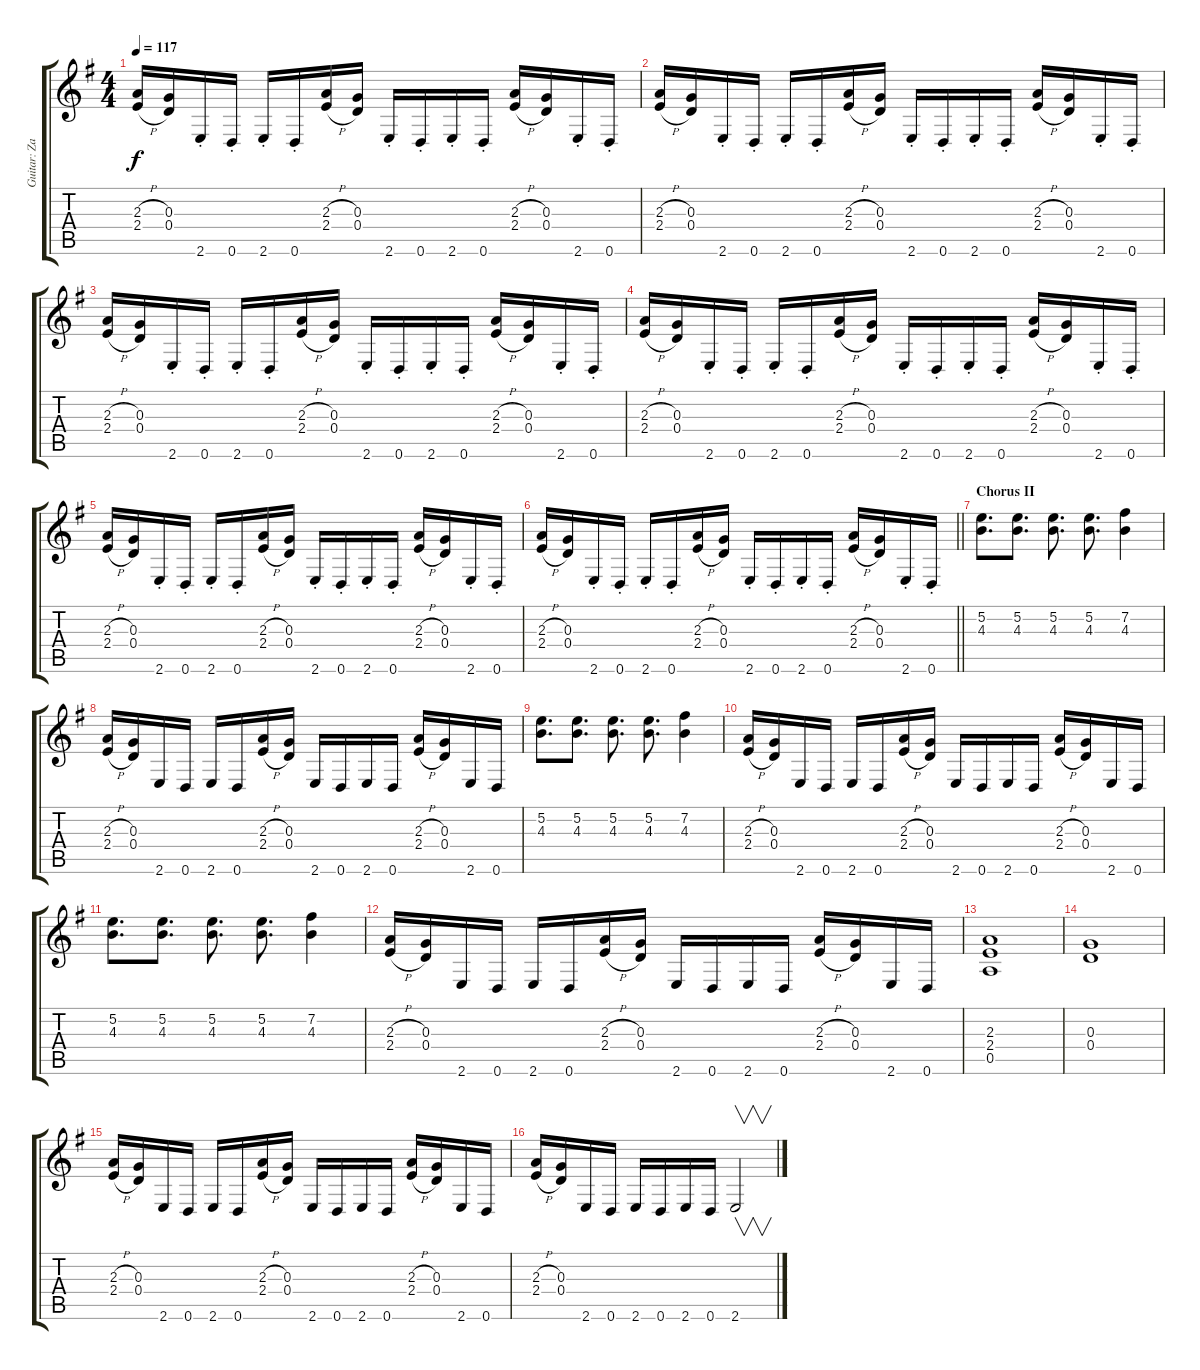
\track ("Guitar: Zakk" "Guitar: Za") {instrument overdrivenguitar}
\staff {score tabs}
\tuning (E4 B3 G3 D3 A2 D2) {hide}
\ts (4 4)
\tempo 117
\clef g2
\ks g
(2.3{h} 2.4{h}).16{dy f} (0.3 0.4).16 2.6{st}.16 0.6{st}.16 2.6{st}.16 0.6{st}.16 (2.3{h} 2.4{h}).16 (0.3 0.4).16 2.6{st}.16 0.6{st}.16 2.6{st}.16 0.6{st}.16 (2.3{h} 2.4{h}).16 (0.3 0.4).16 2.6{st}.16 0.6{st}.16 |
(2.3{h} 2.4{h}).16 (0.3 0.4).16 2.6{st}.16 0.6{st}.16 2.6{st}.16 0.6{st}.16 (2.3{h} 2.4{h}).16 (0.3 0.4).16 2.6{st}.16 0.6{st}.16 2.6{st}.16 0.6{st}.16 (2.3{h} 2.4{h}).16 (0.3 0.4).16 2.6{st}.16 0.6{st}.16 |
(2.3{h} 2.4{h}).16 (0.3 0.4).16 2.6{st}.16 0.6{st}.16 2.6{st}.16 0.6{st}.16 (2.3{h} 2.4{h}).16 (0.3 0.4).16 2.6{st}.16 0.6{st}.16 2.6{st}.16 0.6{st}.16 (2.3{h} 2.4{h}).16 (0.3 0.4).16 2.6{st}.16 0.6{st}.16 |
(2.3{h} 2.4{h}).16 (0.3 0.4).16 2.6{st}.16 0.6{st}.16 2.6{st}.16 0.6{st}.16 (2.3{h} 2.4{h}).16 (0.3 0.4).16 2.6{st}.16 0.6{st}.16 2.6{st}.16 0.6{st}.16 (2.3{h} 2.4{h}).16 (0.3 0.4).16 2.6{st}.16 0.6{st}.16 |
(2.3{h} 2.4{h}).16 (0.3 0.4).16 2.6{st}.16 0.6{st}.16 2.6{st}.16 0.6{st}.16 (2.3{h} 2.4{h}).16 (0.3 0.4).16 2.6{st}.16 0.6{st}.16 2.6{st}.16 0.6{st}.16 (2.3{h} 2.4{h}).16 (0.3 0.4).16 2.6{st}.16 0.6{st}.16 |
\barLineRight lightlight
(2.3{h} 2.4{h}).16 (0.3 0.4).16 2.6{st}.16 0.6{st}.16 2.6{st}.16 0.6{st}.16 (2.3{h} 2.4{h}).16 (0.3 0.4).16 2.6{st}.16 0.6{st}.16 2.6{st}.16 0.6{st}.16 (2.3{h} 2.4{h}).16 (0.3 0.4).16 2.6{st}.16 0.6{st}.16 |
\section ("" "Chorus II")
(5.2 4.3).8{d} (5.2 4.3).8{d} (5.2 4.3).8{d} (5.2 4.3).8{d} (7.2 4.3).4 |
(2.3{h} 2.4{h}).16 (0.3 0.4).16 2.6.16 0.6.16 2.6.16 0.6.16 (2.3{h} 2.4{h}).16 (0.3 0.4).16 2.6.16 0.6.16 2.6.16 0.6.16 (2.3{h} 2.4{h}).16 (0.3 0.4).16 2.6.16 0.6.16 |
(5.2 4.3).8{d} (5.2 4.3).8{d} (5.2 4.3).8{d} (5.2 4.3).8{d} (7.2 4.3).4 |
(2.3{h} 2.4{h}).16 (0.3 0.4).16 2.6.16 0.6.16 2.6.16 0.6.16 (2.3{h} 2.4{h}).16 (0.3 0.4).16 2.6.16 0.6.16 2.6.16 0.6.16 (2.3{h} 2.4{h}).16 (0.3 0.4).16 2.6.16 0.6.16 |
(5.2 4.3).8{d} (5.2 4.3).8{d} (5.2 4.3).8{d} (5.2 4.3).8{d} (7.2 4.3).4 |
(2.3{h} 2.4{h}).16 (0.3 0.4).16 2.6.16 0.6.16 2.6.16 0.6.16 (2.3{h} 2.4{h}).16 (0.3 0.4).16 2.6.16 0.6.16 2.6.16 0.6.16 (2.3{h} 2.4{h}).16 (0.3 0.4).16 2.6.16 0.6.16 |
(2.3 2.4 0.5).1 |
(0.3 0.4).1 |
(2.3{h} 2.4{h}).16 (0.3 0.4).16 2.6.16 0.6.16 2.6.16 0.6.16 (2.3{h} 2.4{h}).16 (0.3 0.4).16 2.6.16 0.6.16 2.6.16 0.6.16 (2.3{h} 2.4{h}).16 (0.3 0.4).16 2.6.16 0.6.16 |
(2.3{h} 2.4{h}).16 (0.3 0.4).16 2.6.16 0.6.16 2.6.16 0.6.16 2.6.16 0.6.16 2.6.2{v}
